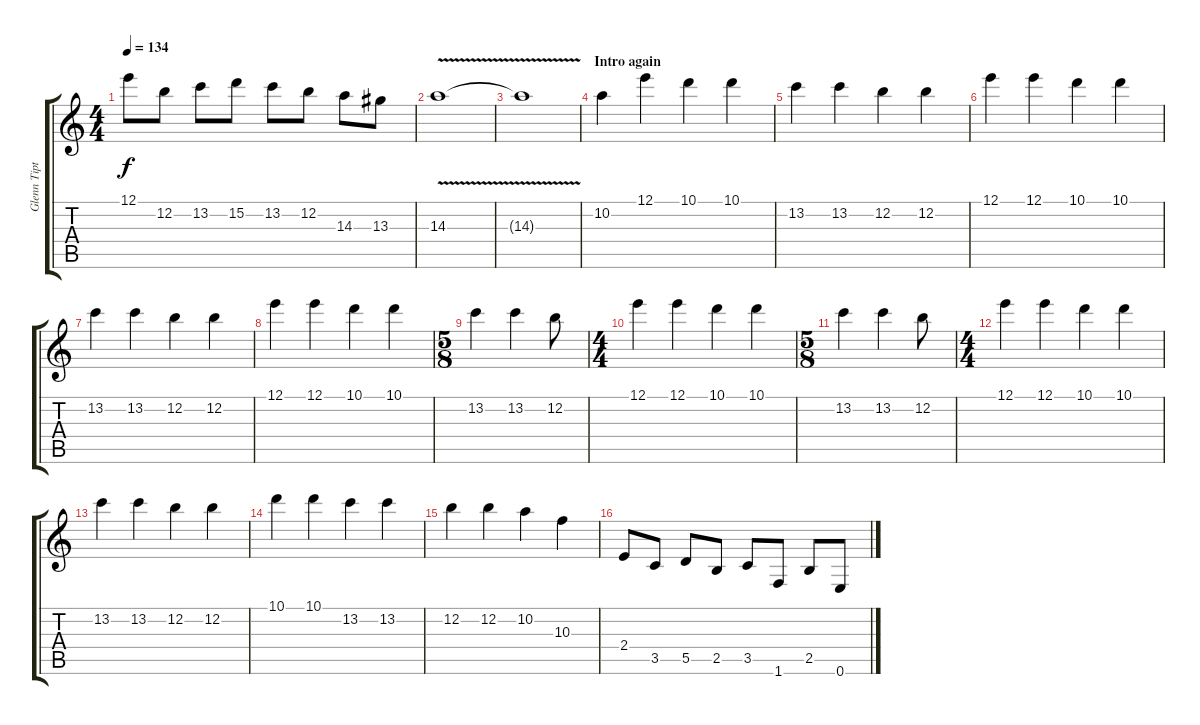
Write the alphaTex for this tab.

\track ("Glenn Tipton" "Glenn Tipt") {instrument distortionguitar}
\staff {score tabs}
\tuning (E4 B3 G3 D3 A2 E2) {hide}
\ts (4 4)
\tempo 134
\clef g2
\ks c
12.1.8{dy f} 12.2.8 13.2.8 15.2.8 13.2.8 12.2.8 14.3.8 13.3.8 |
14.3{v}.1 |
14.3{v t}.1 |
\section ("" "Intro again")
10.2.4 12.1.4 10.1.4 10.1.4 |
13.2.4 13.2.4 12.2.4 12.2.4 |
12.1.4 12.1.4 10.1.4 10.1.4 |
13.2.4 13.2.4 12.2.4 12.2.4 |
12.1.4 12.1.4 10.1.4 10.1.4 |
\ts (5 8)
13.2.4 13.2.4 12.2.8 |
\ts (4 4)
12.1.4 12.1.4 10.1.4 10.1.4 |
\ts (5 8)
13.2.4 13.2.4 12.2.8 |
\ts (4 4)
12.1.4 12.1.4 10.1.4 10.1.4 |
13.2.4 13.2.4 12.2.4 12.2.4 |
10.1.4 10.1.4 13.2.4 13.2.4 |
12.2.4 12.2.4 10.2.4 10.3.4 |
2.4.8 3.5.8 5.5.8 2.5.8 3.5.8 1.6.8 2.5.8 0.6.8
